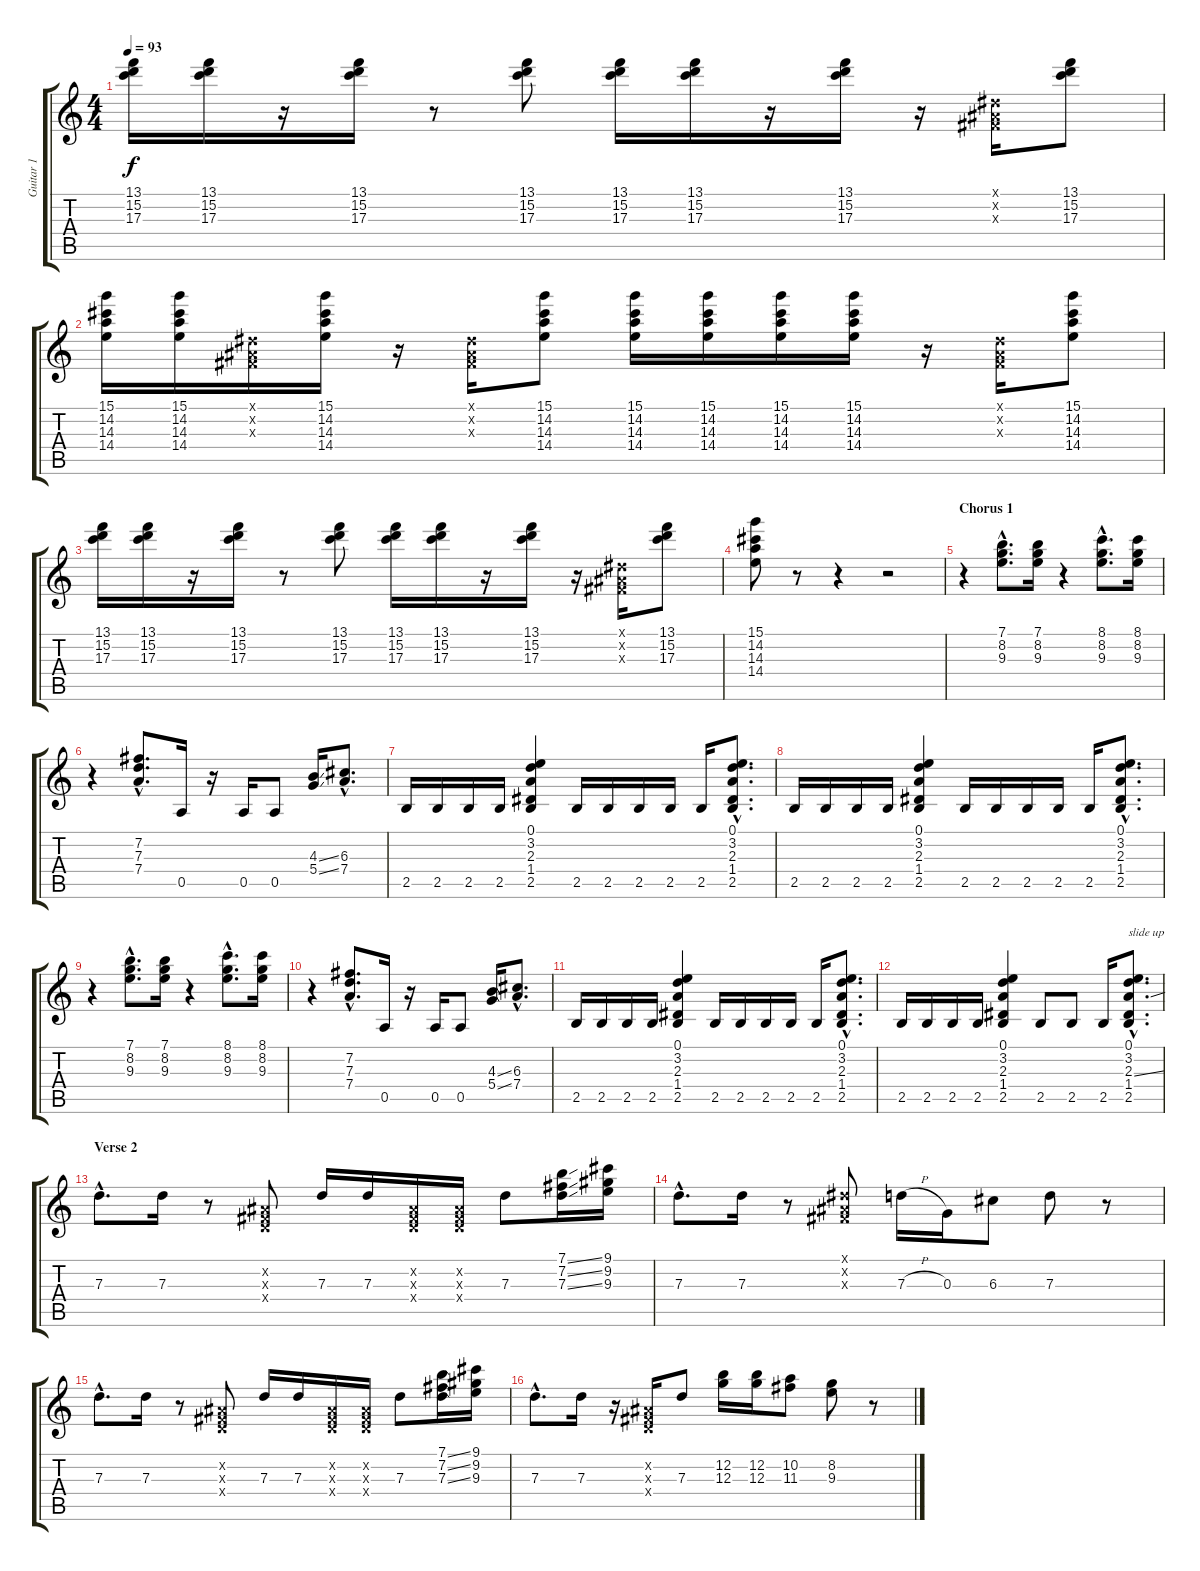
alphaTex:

\track ("Guitar 1" "Guitar 1") {instrument overdrivenguitar}
\staff {score tabs}
\tuning (E4 B3 G3 D3 A2 E2) {hide}
\ts (4 4)
\tempo 93
\clef g2
\ks c
(13.1 15.2 17.3).16{dy f} (13.1 15.2 17.3).16 r.16 (13.1 15.2 17.3).16 r.8 (13.1 15.2 17.3).8 (13.1 15.2 17.3).16 (13.1 15.2 17.3).16 r.16 (13.1 15.2 17.3).16 r.16 (-1.1{x} -1.2{x} -1.3{x}).16 (13.1 15.2 17.3).8 |
(15.1 14.2 14.3 14.4).16 (15.1 14.2 14.3 14.4).16 (-1.1{x} -1.2{x} -1.3{x}).16 (15.1 14.2 14.3 14.4).16 r.16 (-1.1{x} -1.2{x} -1.3{x}).16 (15.1 14.2 14.3 14.4).8 (15.1 14.2 14.3 14.4).16 (15.1 14.2 14.3 14.4).16 (15.1 14.2 14.3 14.4).16 (15.1 14.2 14.3 14.4).16 r.16 (-1.1{x} -1.2{x} -1.3{x}).16 (15.1 14.2 14.3 14.4).8 |
(13.1 15.2 17.3).16 (13.1 15.2 17.3).16 r.16 (13.1 15.2 17.3).16 r.8 (13.1 15.2 17.3).8 (13.1 15.2 17.3).16 (13.1 15.2 17.3).16 r.16 (13.1 15.2 17.3).16 r.16 (-1.1{x} -1.2{x} -1.3{x}).16 (13.1 15.2 17.3).8 |
(15.1 14.2 14.3 14.4).8 r.8 r.4 r.2 |
\section ("" "Chorus 1")
r.4 (7.1{hac} 8.2{hac} 9.3{hac}).8{d} (7.1 8.2 9.3).16 r.4 (8.1{hac} 8.2{hac} 9.3{hac}).8{d} (8.1 8.2 9.3).16 |
r.4 (7.2{hac} 7.3{hac} 7.4{hac}).8{d} 0.5.16 r.16 0.5.16 0.5.8 (4.3{ss} 5.4{ss}).16 (6.3{hac} 7.4{hac}).8{d} |
2.5.16 2.5.16 2.5.16 2.5.16 (0.1 3.2 2.3 1.4 2.5).4 2.5.16 2.5.16 2.5.16 2.5.16 2.5.16 (0.1{hac} 3.2{hac} 2.3{hac} 1.4{hac} 2.5{hac}).8{d} |
2.5.16 2.5.16 2.5.16 2.5.16 (0.1 3.2 2.3 1.4 2.5).4 2.5.16 2.5.16 2.5.16 2.5.16 2.5.16 (0.1{hac} 3.2{hac} 2.3{hac} 1.4{hac} 2.5{hac}).8{d} |
r.4 (7.1{hac} 8.2{hac} 9.3{hac}).8{d} (7.1 8.2 9.3).16 r.4 (8.1{hac} 8.2{hac} 9.3{hac}).8{d} (8.1 8.2 9.3).16 |
r.4 (7.2{hac} 7.3{hac} 7.4{hac}).8{d} 0.5.16 r.16 0.5.16 0.5.8 (4.3{ss} 5.4{ss}).16 (6.3{hac} 7.4{hac}).8{d} |
2.5.16 2.5.16 2.5.16 2.5.16 (0.1 3.2 2.3 1.4 2.5).4 2.5.16 2.5.16 2.5.16 2.5.16 2.5.16 (0.1{hac} 3.2{hac} 2.3{hac} 1.4{hac} 2.5{hac}).8{d} |
2.5.16 2.5.16 2.5.16 2.5.16 (0.1 3.2 2.3 1.4 2.5).4 2.5.8 2.5.8 2.5.16 (0.1{hac} 3.2{hac} 2.3{ss hac} 1.4{hac} 2.5{hac}).8{d txt "slide up"} |
\section ("" "Verse 2")
7.3{hac}.8{d} 7.3.16 r.8 (-1.2{x} -1.3{x} 0.4{x}).8 7.3.16 7.3.16 (-1.2{x} -1.3{x} 0.4{x}).16 (-1.2{x} -1.3{x} 0.4{x}).16 7.3.8 (7.1{ss} 7.2{ss} 7.3{ss}).16 (9.1 9.2 9.3).16 |
7.3{hac}.8{d} 7.3.16 r.8 (-1.1{x} -1.2{x} -1.3{x}).8 7.3{h}.16 0.3.16 6.3.8 7.3.8 r.8 |
7.3{hac}.8{d} 7.3.16 r.8 (-1.2{x} -1.3{x} 0.4{x}).8 7.3.16 7.3.16 (-1.2{x} -1.3{x} 0.4{x}).16 (-1.2{x} -1.3{x} 0.4{x}).16 7.3.8 (7.1{ss} 7.2{ss} 7.3{ss}).16 (9.1 9.2 9.3).16 |
7.3{hac}.8{d} 7.3.16 r.16 (-1.2{x} -1.3{x} 0.4{x}).16 7.3.8 (12.2 12.3).16 (12.2 12.3).16 (10.2 11.3).8 (8.2 9.3).8 r.8
